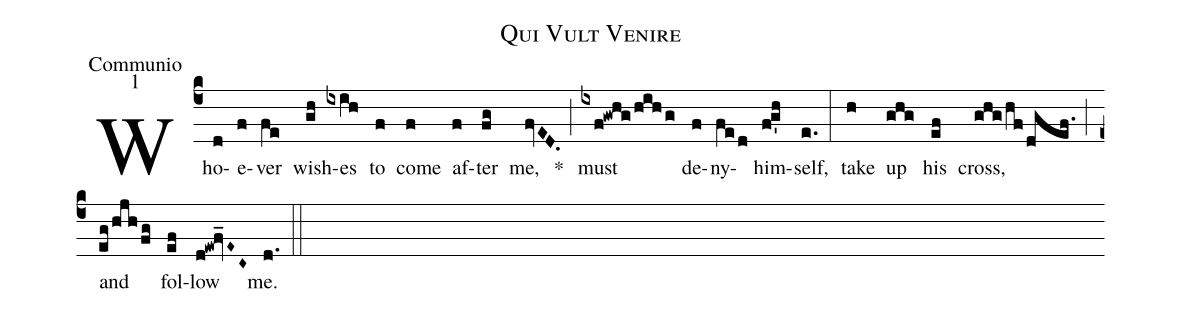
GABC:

name:Qui Vult Venire;
office-part:Communio;
mode:1;
%%
(c4) Who(d)e(f)ver(fe) wish(gh)es(ixih) to(f) come(f) af(f)ter(fg) me,(fvED.) *(;) must(ixf!gwhg/hihg) de(f)ny(fed)him(fg'h)self,(e.) (:) take(h) up(ghg) his(ef) cross,(ghg/hfdgef.) (;) and(eg/hjhfg) fol(ef)low(d!ew!fv_E~C~) me.(d.) (::)
